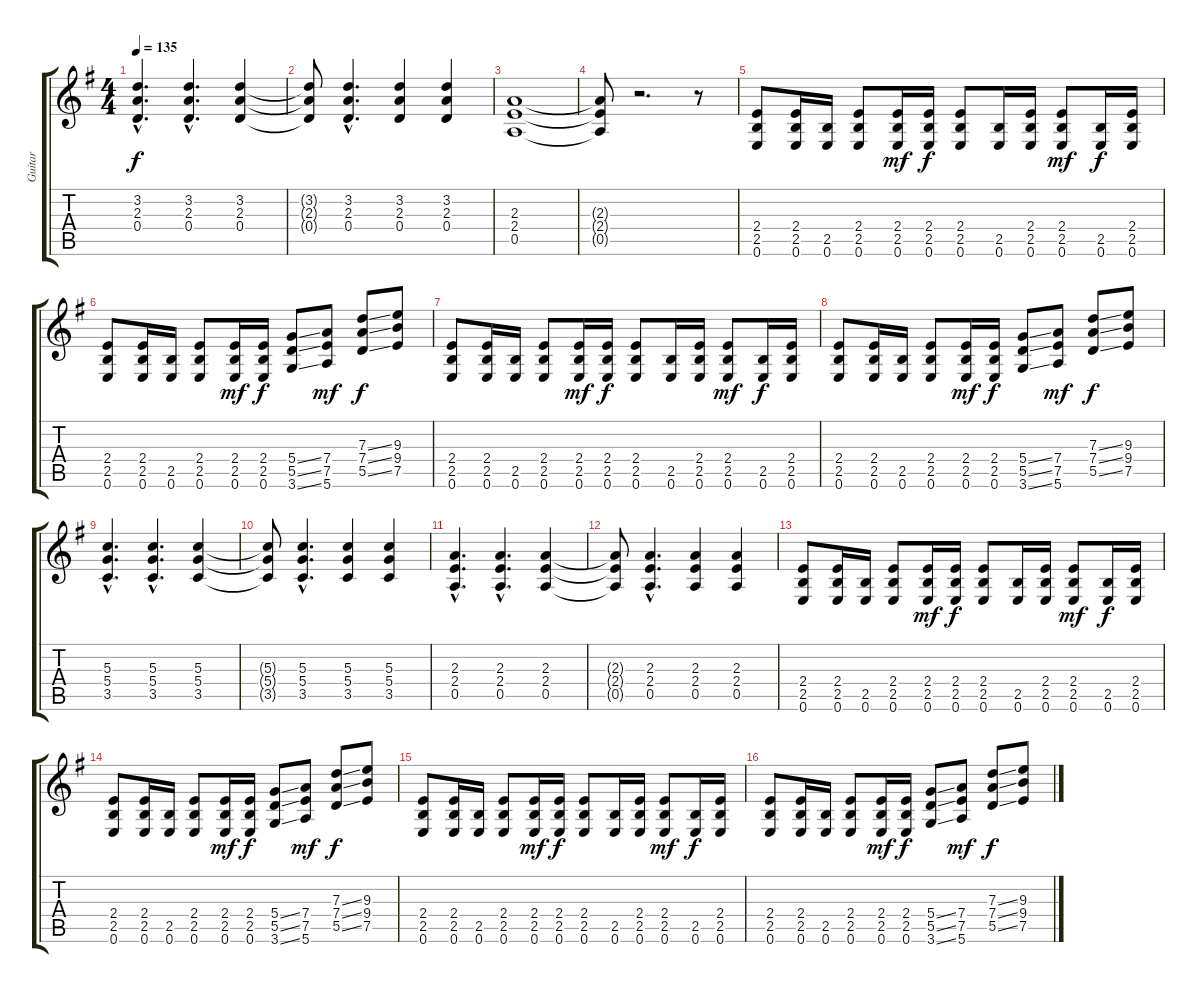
\track ("Guitar" "Guitar") {instrument distortionguitar}
\staff {score tabs}
\tuning (E4 B3 G3 D3 A2 E2) {hide}
\ts (4 4)
\tempo 135
\clef g2
\ks g
(3.2{hac} 2.3{hac} 0.4{hac}).4{d dy f} (3.2{hac} 2.3{hac} 0.4{hac}).4{d} (3.2 2.3 0.4).4 |
(3.2{t} 2.3{t} 0.4{t}).8 (3.2{hac} 2.3{hac} 0.4{hac}).4{d} (3.2 2.3 0.4).4 (3.2 2.3 0.4).4 |
(2.3 2.4 0.5).1 |
(2.3{t} 2.4{t} 0.5{t}).8 r.2{d} r.8 |
(2.4 2.5 0.6).8{instrument electricguitarmuted} (2.4 2.5 0.6).16 (2.5 0.6).16 (2.4 2.5 0.6).8 (2.4 2.5 0.6).16{dy mf} (2.4 2.5 0.6).16{dy f} (2.4 2.5 0.6).8 (2.5 0.6).16 (2.4 2.5 0.6).16 (2.4 2.5 0.6).8{dy mf} (2.5 0.6).16{dy f} (2.4 2.5 0.6).16 |
(2.4 2.5 0.6).8 (2.4 2.5 0.6).16 (2.5 0.6).16 (2.4 2.5 0.6).8 (2.4 2.5 0.6).16{dy mf} (2.4 2.5 0.6).16{dy f} (5.4{ss} 5.5{ss} 3.6{ss}).8{instrument distortionguitar} (7.4 7.5 5.6).8{dy mf} (7.3{ss} 7.4{ss} 5.5{ss}).8{dy f} (9.3 9.4 7.5).8 |
(2.4 2.5 0.6).8{instrument electricguitarmuted} (2.4 2.5 0.6).16 (2.5 0.6).16 (2.4 2.5 0.6).8 (2.4 2.5 0.6).16{dy mf} (2.4 2.5 0.6).16{dy f} (2.4 2.5 0.6).8 (2.5 0.6).16 (2.4 2.5 0.6).16 (2.4 2.5 0.6).8{dy mf} (2.5 0.6).16{dy f} (2.4 2.5 0.6).16 |
(2.4 2.5 0.6).8 (2.4 2.5 0.6).16 (2.5 0.6).16 (2.4 2.5 0.6).8 (2.4 2.5 0.6).16{dy mf} (2.4 2.5 0.6).16{dy f} (5.4{ss} 5.5{ss} 3.6{ss}).8{instrument distortionguitar} (7.4 7.5 5.6).8{dy mf} (7.3{ss} 7.4{ss} 5.5{ss}).8{dy f} (9.3 9.4 7.5).8 |
(5.3{hac} 5.4{hac} 3.5{hac}).4{d} (5.3{hac} 5.4{hac} 3.5{hac}).4{d} (5.3 5.4 3.5).4 |
(5.3{t} 5.4{t} 3.5{t}).8 (5.3{hac} 5.4{hac} 3.5{hac}).4{d} (5.3 5.4 3.5).4 (5.3 5.4 3.5).4 |
(2.3{hac} 2.4{hac} 0.5{hac}).4{d} (2.3{hac} 2.4{hac} 0.5{hac}).4{d} (2.3 2.4 0.5).4 |
(2.3{t} 2.4{t} 0.5{t}).8 (2.3{hac} 2.4{hac} 0.5{hac}).4{d} (2.3 2.4 0.5).4 (2.3 2.4 0.5).4 |
(2.4 2.5 0.6).8{instrument electricguitarmuted} (2.4 2.5 0.6).16 (2.5 0.6).16 (2.4 2.5 0.6).8 (2.4 2.5 0.6).16{dy mf} (2.4 2.5 0.6).16{dy f} (2.4 2.5 0.6).8 (2.5 0.6).16 (2.4 2.5 0.6).16 (2.4 2.5 0.6).8{dy mf} (2.5 0.6).16{dy f} (2.4 2.5 0.6).16 |
(2.4 2.5 0.6).8 (2.4 2.5 0.6).16 (2.5 0.6).16 (2.4 2.5 0.6).8 (2.4 2.5 0.6).16{dy mf} (2.4 2.5 0.6).16{dy f} (5.4{ss} 5.5{ss} 3.6{ss}).8{instrument distortionguitar} (7.4 7.5 5.6).8{dy mf} (7.3{ss} 7.4{ss} 5.5{ss}).8{dy f} (9.3 9.4 7.5).8 |
(2.4 2.5 0.6).8{instrument electricguitarmuted} (2.4 2.5 0.6).16 (2.5 0.6).16 (2.4 2.5 0.6).8 (2.4 2.5 0.6).16{dy mf} (2.4 2.5 0.6).16{dy f} (2.4 2.5 0.6).8 (2.5 0.6).16 (2.4 2.5 0.6).16 (2.4 2.5 0.6).8{dy mf} (2.5 0.6).16{dy f} (2.4 2.5 0.6).16 |
(2.4 2.5 0.6).8 (2.4 2.5 0.6).16 (2.5 0.6).16 (2.4 2.5 0.6).8 (2.4 2.5 0.6).16{dy mf} (2.4 2.5 0.6).16{dy f} (5.4{ss} 5.5{ss} 3.6{ss}).8{instrument distortionguitar} (7.4 7.5 5.6).8{dy mf} (7.3{ss} 7.4{ss} 5.5{ss}).8{dy f} (9.3 9.4 7.5).8
